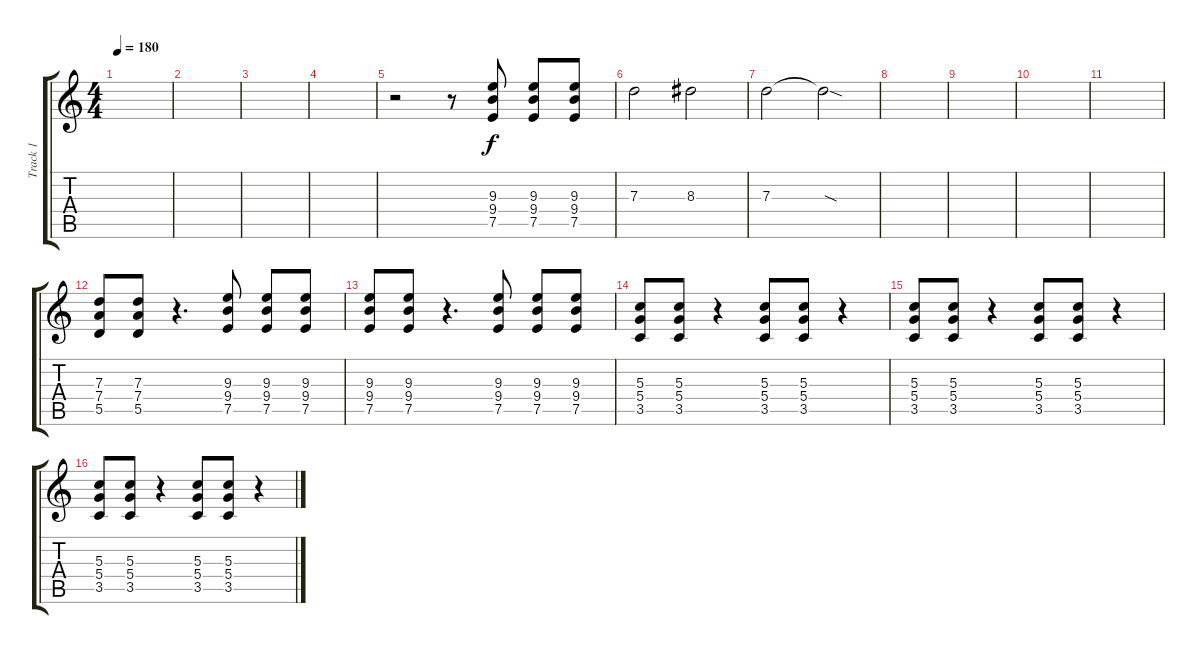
\track ("Track 1" "Track 1") {instrument distortionguitar}
\staff {score tabs}
\tuning (E4 B3 G3 D3 A2 E2) {hide}
\ts (4 4)
\tempo 180
\clef g2
\ks c
|
|
|
|
r.2{volume 16} r.8 (9.3 9.4 7.5).8 (9.3 9.4 7.5).8 (9.3 9.4 7.5).8 |
7.3.2 8.3.2 |
7.3.2 7.3{sod t}.2 |
|
|
|
|
(7.3 7.4 5.5).8{volume 16} (7.3 7.4 5.5).8 r.4{d} (9.3 9.4 7.5).8 (9.3 9.4 7.5).8 (9.3 9.4 7.5).8 |
(9.3 9.4 7.5).8{volume 16} (9.3 9.4 7.5).8 r.4{d} (9.3 9.4 7.5).8 (9.3 9.4 7.5).8 (9.3 9.4 7.5).8 |
(5.3 5.4 3.5).8 (5.3 5.4 3.5).8 r.4 (5.3 5.4 3.5).8 (5.3 5.4 3.5).8 r.4 |
(5.3 5.4 3.5).8 (5.3 5.4 3.5).8 r.4 (5.3 5.4 3.5).8 (5.3 5.4 3.5).8 r.4 |
(5.3 5.4 3.5).8 (5.3 5.4 3.5).8 r.4 (5.3 5.4 3.5).8 (5.3 5.4 3.5).8 r.4
